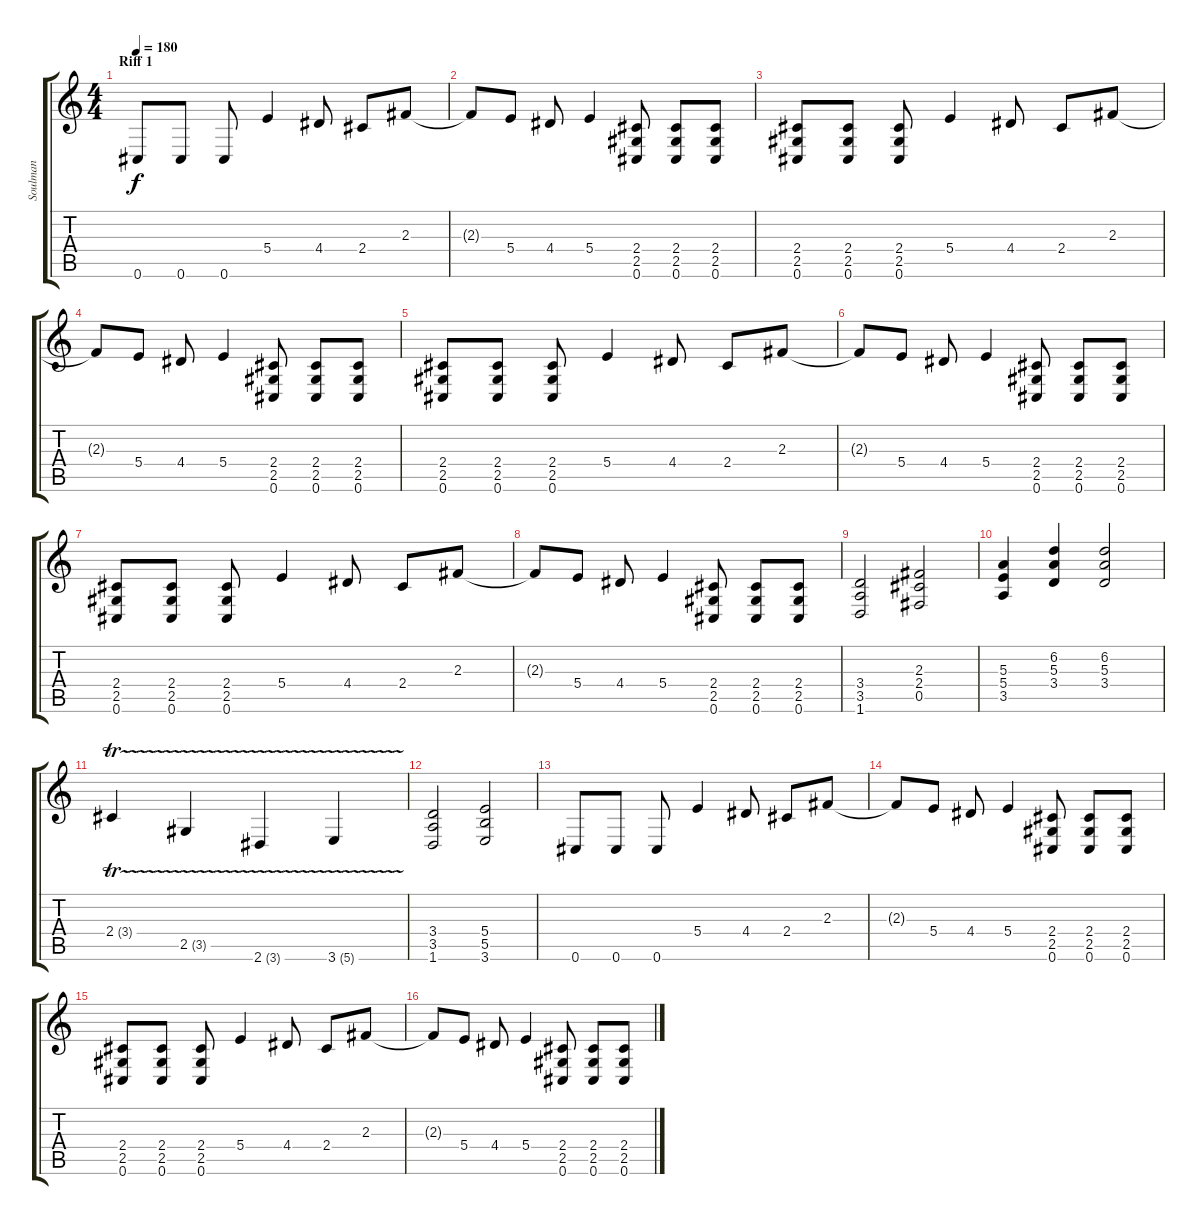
\track ("Soulman" "Soulman") {instrument distortionguitar}
\staff {score tabs}
\tuning (Db4 Ab3 E3 B2 Gb2 Db2) {hide}
\ts (4 4)
\section ("" "Riff 1")
\tempo 180
\clef g2
\ks c
0.6.8{dy f instrument distortionguitar} 0.6.8 0.6.8 5.4.4 4.4.8 2.4.8 2.3.8 |
2.3{t}.8 5.4.8 4.4.8 5.4.4 (2.4 2.5 0.6).8 (2.4 2.5 0.6).8 (2.4 2.5 0.6).8 |
(2.4 2.5 0.6).8 (2.4 2.5 0.6).8 (2.4 2.5 0.6).8 5.4.4 4.4.8 2.4.8 2.3.8 |
2.3{t}.8 5.4.8 4.4.8 5.4.4 (2.4 2.5 0.6).8 (2.4 2.5 0.6).8 (2.4 2.5 0.6).8 |
(2.4 2.5 0.6).8 (2.4 2.5 0.6).8 (2.4 2.5 0.6).8 5.4.4 4.4.8 2.4.8 2.3.8 |
2.3{t}.8 5.4.8 4.4.8 5.4.4 (2.4 2.5 0.6).8 (2.4 2.5 0.6).8 (2.4 2.5 0.6).8 |
(2.4 2.5 0.6).8 (2.4 2.5 0.6).8 (2.4 2.5 0.6).8 5.4.4 4.4.8 2.4.8 2.3.8 |
2.3{t}.8 5.4.8 4.4.8 5.4.4 (2.4 2.5 0.6).8 (2.4 2.5 0.6).8 (2.4 2.5 0.6).8 |
(3.4 3.5 1.6).2 (2.3 2.4 0.5).2 |
(5.3 5.4 3.5).4 (6.2 5.3 3.4).4 (6.2 5.3 3.4).2 |
2.4{tr (3 16)}.4 2.5{tr (3 16)}.4 2.6{tr (3 16)}.4 3.6{tr (5 16)}.4 |
(3.4 3.5 1.6).2 (5.4 5.5 3.6).2 |
0.6.8 0.6.8 0.6.8 5.4.4 4.4.8 2.4.8 2.3.8 |
2.3{t}.8 5.4.8 4.4.8 5.4.4 (2.4 2.5 0.6).8 (2.4 2.5 0.6).8 (2.4 2.5 0.6).8 |
(2.4 2.5 0.6).8 (2.4 2.5 0.6).8 (2.4 2.5 0.6).8 5.4.4 4.4.8 2.4.8 2.3.8 |
2.3{t}.8 5.4.8 4.4.8 5.4.4 (2.4 2.5 0.6).8 (2.4 2.5 0.6).8 (2.4 2.5 0.6).8
